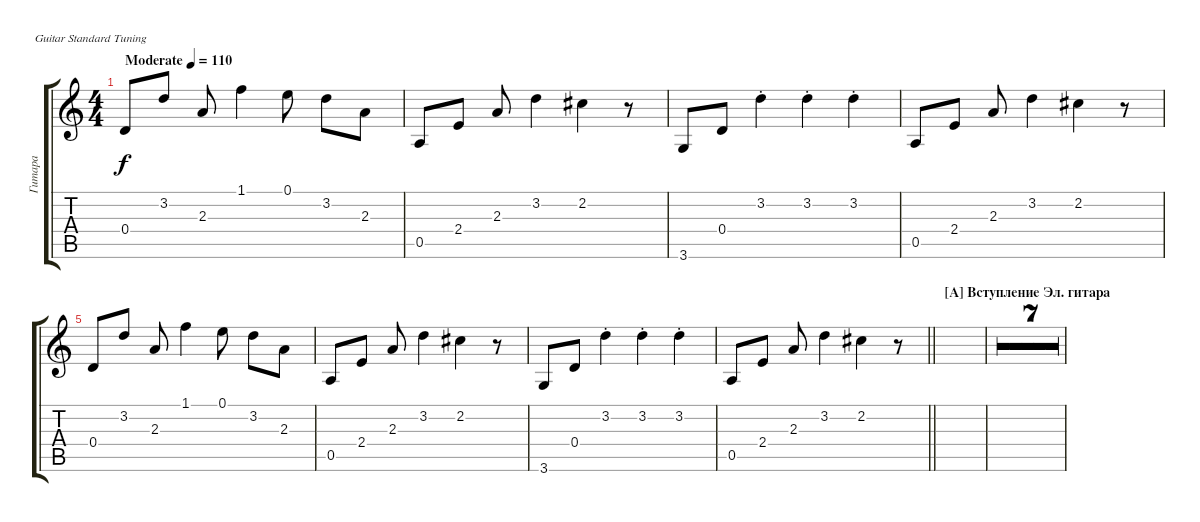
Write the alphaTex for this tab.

\bracketExtendMode groupsimilarinstruments
\multiTrackTrackNamePolicy hidden
\firstSystemTrackNameMode fullname
\otherSystemsTrackNameMode fullname
\otherSystemsTrackNameOrientation horizontal
\defaultBarNumberDisplay FirstOfSystem
\track ("Гитара" "S-Gt") {multiBarRest instrument acousticguitarsteel}
\staff {score tabs}
\tuning (E4 B3 G3 D3 A2 E2)
\ts (4 4)
\beaming (8 2 2 2 2)
\tempo (110 "Moderate")
\clef g2
\ks c
0.4.8{dy f instrument acousticguitarsteel} 3.2.8 2.3.8 1.1.4 0.1.8 3.2.8 2.3.8 |
0.5.8 2.4.8 2.3.8 3.2.4 2.2.4 r.8 |
3.6.8 0.4.8 3.2{st}.4 3.2{st}.4 3.2{st}.4 |
0.5.8 2.4.8 2.3.8 3.2.4 2.2.4 r.8 |
0.4.8 3.2.8 2.3.8 1.1.4 0.1.8 3.2.8 2.3.8 |
0.5.8 2.4.8 2.3.8 3.2.4 2.2.4 r.8 |
3.6.8 0.4.8 3.2{st}.4 3.2{st}.4 3.2{st}.4 |
\barLineRight lightlight
0.5.8 2.4.8 2.3.8 3.2.4 2.2.4 r.8 |
\section ("A" "Вступление Эл. гитара")
|
|
|
|
|
|
|
\barLineRight lightlight
